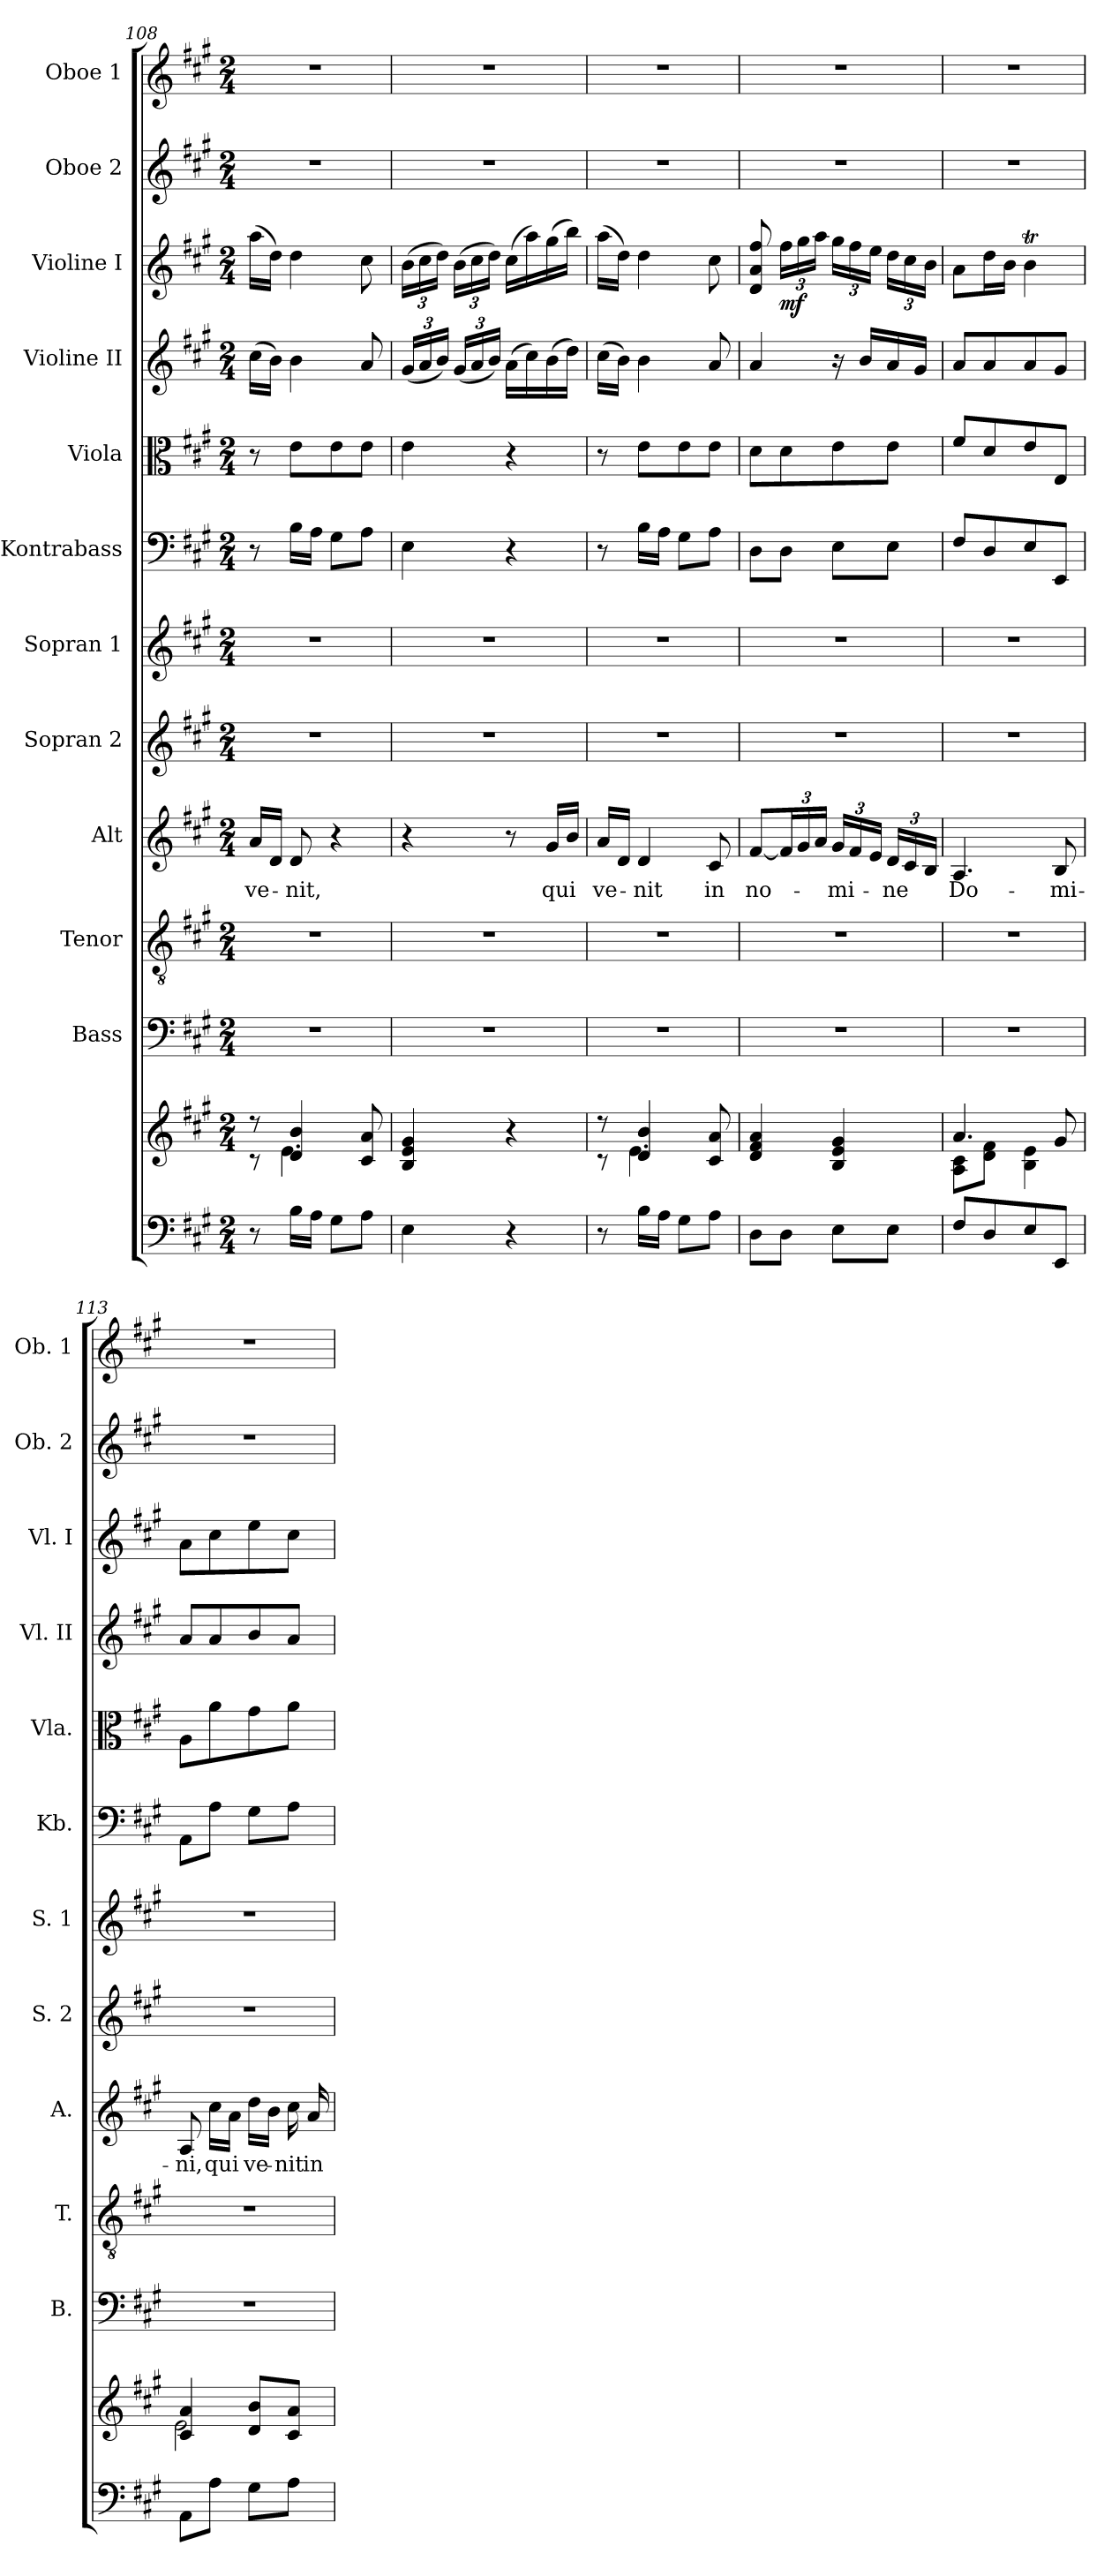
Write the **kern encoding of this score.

**kern	**kern	**kern	**kern	**kern	**text	**kern	**kern	**kern	**kern	**kern	**kern	**dynam	**kern	**kern
*part12	*part12	*part11	*part10	*part9	*part9	*part8	*part7	*part6	*part5	*part4	*part3	*part3	*part2	*part1
*staff13	*staff12	*staff11	*staff10	*staff9	*staff9	*staff8	*staff7	*staff6	*staff5	*staff4	*staff3	*staff3	*staff2	*staff1
*	*	*I"Bass	*I"Tenor	*I"Alt	*	*I"Sopran 2	*I"Sopran 1	*I"Kontrabass	*I"Viola	*I"Violine II	*I"Violine I	*	*I"Oboe 2	*I"Oboe 1
*	*	*I'B.	*I'T.	*I'A.	*	*I'S. 2	*I'S. 1	*I'Kb.	*I'Vla.	*I'Vl. II	*I'Vl. I	*	*I'Ob. 2	*I'Ob. 1
*clefF4	*clefG2	*clefF4	*clefGv2	*clefG2	*	*clefG2	*clefG2	*clefF4	*clefC3	*clefG2	*clefG2	*	*clefG2	*clefG2
*	*	*	*	*	*	*	*	*ITrd7c12	*	*	*	*	*	*
*k[f#c#g#]	*k[f#c#g#]	*k[f#c#g#]	*k[f#c#g#]	*k[f#c#g#]	*	*k[f#c#g#]	*k[f#c#g#]	*k[f#c#g#]	*k[f#c#g#]	*k[f#c#g#]	*k[f#c#g#]	*	*k[f#c#g#]	*k[f#c#g#]
*A:	*A:	*A:	*A:	*A:	*	*A:	*A:	*A:	*A:	*A:	*A:	*	*A:	*A:
*M2/4	*M2/4	*M2/4	*M2/4	*M2/4	*	*M2/4	*M2/4	*M2/4	*M2/4	*M2/4	*M2/4	*	*M2/4	*M2/4
=108	=108	=108	=108	=108	=108	=108	=108	=108	=108	=108	=108	=108	=108	=108
*	*^	*	*	*	*	*	*	*	*	*	*	*	*	*
!	!	!	!	!	!	!LO:LY:b	!	!	!	!	!	!	!	!	!
8r	8r	8r	2r	2r	16a/LL	ve-	2r	2r	8r	8r	(>16cc#\LL	(>16aa\LL	.	2r	2r
.	.	.	.	.	16d/JJ	.	.	.	.	.	16b\JJ)	16dd\JJ)	.	.	.
!	!	!	!	!	!	!LO:LY:b	!	!	!	!	!	!	!	!	!
16B\LL	4d/ 4b/	4.e\	.	.	8d/	-nit,	.	.	16BB\LL	8e\L	4b\	4dd\	.	.	.
16A\JJ	.	.	.	.	.	.	.	.	16AA\JJ	.	.	.	.	.	.
8G#\L	.	.	.	.	4r	.	.	.	8GG#\L	8e\	.	.	.	.	.
8A\J	8c#/ 8a/	.	.	.	.	.	.	.	8AA\J	8e\J	8a/	8cc#\	.	.	.
*	*v	*v	*	*	*	*	*	*	*	*	*	*	*	*	*
=109	=109	=109	=109	=109	=109	=109	=109	=109	=109	=109	=109	=109	=109	=109
4E\	4B/ 4e/ 4g#/	2r	2r	4r	.	2r	2r	4EE\	4e\	(<24g#/LL	(>24b\LL	.	2r	2r
.	.	.	.	.	.	.	.	.	.	24a/	24cc#\	.	.	.
.	.	.	.	.	.	.	.	.	.	24b/JJ)	24dd\JJ)	.	.	.
.	.	.	.	.	.	.	.	.	.	(<24g#/LL	(>24b\LL	.	.	.
.	.	.	.	.	.	.	.	.	.	24a/	24cc#\	.	.	.
.	.	.	.	.	.	.	.	.	.	24b/JJ)	24dd\JJ)	.	.	.
4r	4r	.	.	8r	.	.	.	4r	4r	(>16a\LL	(>16cc#\LL	.	.	.
.	.	.	.	.	.	.	.	.	.	16cc#\)	16aa\)	.	.	.
!	!	!	!	!	!LO:LY:b	!	!	!	!	!	!	!	!	!
.	.	.	.	16g#/LL	qui	.	.	.	.	(>16b\	(>16gg#\	.	.	.
.	.	.	.	16b/JJ	.	.	.	.	.	16dd\JJ)	16bb\JJ)	.	.	.
=110	=110	=110	=110	=110	=110	=110	=110	=110	=110	=110	=110	=110	=110	=110
*	*^	*	*	*	*	*	*	*	*	*	*	*	*	*
!	!	!	!	!	!	!LO:LY:b	!	!	!	!	!	!	!	!	!
8r	8r	8r	2r	2r	16a/LL	ve-	2r	2r	8r	8r	(>16cc#\LL	(>16aa\LL	.	2r	2r
.	.	.	.	.	16d/JJ	.	.	.	.	.	16b\JJ)	16dd\JJ)	.	.	.
!	!	!	!	!	!	!LO:LY:b	!	!	!	!	!	!	!	!	!
16B\LL	4d/ 4b/	4.e\	.	.	4d/	-nit	.	.	16BB\LL	8e\L	4b\	4dd\	.	.	.
16A\JJ	.	.	.	.	.	.	.	.	16AA\JJ	.	.	.	.	.	.
8G#\L	.	.	.	.	.	.	.	.	8GG#\L	8e\	.	.	.	.	.
!	!	!	!	!	!	!LO:LY:b	!	!	!	!	!	!	!	!	!
8A\J	8c#/ 8a/	.	.	.	8c#/	in	.	.	8AA\J	8e\J	8a/	8cc#\	.	.	.
*	*v	*v	*	*	*	*	*	*	*	*	*	*	*	*	*
=111	=111	=111	=111	=111	=111	=111	=111	=111	=111	=111	=111	=111	=111	=111
!	!	!	!	!	!LO:LY:b	!	!	!	!	!	!	!	!	!
8D\L	4d/ 4f#/ 4a/	2r	2r	[8f#/L	no-	2r	2r	8DD\L	8d\L	4a/	8d/ 8a/ 8ff#/	.	2r	2r
*	*	*	*	*Xbrackettup	*	*	*	*	*	*	*	*	*	*
!	!	!	!	!	!	!	!	!	!	!	!	!LO:DY:b	!	!
8D\J	.	.	.	24f#/L]	.	.	.	8DD\J	8d\	.	24ff#\LL	mf	.	.
.	.	.	.	24g#/	.	.	.	.	.	.	24gg#\	.	.	.
.	.	.	.	24a/JJ	.	.	.	.	.	.	24aa\JJ	.	.	.
!	!	!	!	!	!LO:LY:b	!	!	!	!	!	!	!	!	!
8E\L	4B/ 4e/ 4g#/	.	.	24g#/LL	-mi-	.	.	8EE\L	8e\	16r	24gg#\LL	.	.	.
.	.	.	.	24f#/	.	.	.	.	.	.	24ff#\	.	.	.
.	.	.	.	.	.	.	.	.	.	16b/LL	.	.	.	.
.	.	.	.	24e/JJ	.	.	.	.	.	.	24ee\JJ	.	.	.
!	!	!	!	!	!LO:LY:b	!	!	!	!	!	!	!	!	!
8E\J	.	.	.	24d/LL	-ne	.	.	8EE\J	8e\J	16a/	24dd\LL	.	.	.
.	.	.	.	24c#/	.	.	.	.	.	.	24cc#\	.	.	.
.	.	.	.	.	.	.	.	.	.	16g#/JJ	.	.	.	.
.	.	.	.	24B/JJ	.	.	.	.	.	.	24b\JJ	.	.	.
!!LO:PB:g=z
=112	=112	=112	=112	=112	=112	=112	=112	=112	=112	=112	=112	=112	=112	=112
*	*^	*	*	*	*	*	*	*	*	*	*	*	*	*
!	!	!	!	!	!	!LO:LY:b	!	!	!	!	!	!	!	!	!
8F#/L	4.a/	8A\ 8c#\L	2r	2r	4.A/	Do-	2r	2r	8FF#/L	8f#/L	8a/L	8a\L	.	2r	2r
8D/	.	8d\ 8f#\J	.	.	.	.	.	.	8DD/	8d/	8a/	16dd\L	.	.	.
.	.	.	.	.	.	.	.	.	.	.	.	16b\JJ	.	.	.
8E/	.	4B\ 4e\	.	.	.	.	.	.	8EE/	8e/	8a/	4bT\	.	.	.
!	!	!	!	!	!	!LO:LY:b	!	!	!	!	!	!	!	!	!
8EE/J	8g#/	.	.	.	8B/	-mi-	.	.	8EEE/J	8E/J	8g#/J	.	.	.	.
=113	=113	=113	=113	=113	=113	=113	=113	=113	=113	=113	=113	=113	=113	=113	=113
!	!	!	!	!	!	!LO:LY:b	!	!	!	!	!	!	!	!	!
8AA\L	4c#/ 4a/	2e\	2r	2r	8A/	-ni,	2r	2r	8AAA\L	8A\L	8a/L	8a\L	.	2r	2r
!	!	!	!	!	!	!LO:LY:b	!	!	!	!	!	!	!	!	!
8A\J	.	.	.	.	16cc#\LL	qui	.	.	8AA\J	8a\	8a/	8cc#\	.	.	.
.	.	.	.	.	16a\JJ	.	.	.	.	.	.	.	.	.	.
!	!	!	!	!	!	!LO:LY:b	!	!	!	!	!	!	!	!	!
8G#\L	8d/ 8b/L	.	.	.	16dd\LL	ve-	.	.	8GG#\L	8g#\	8b/	8ee\	.	.	.
.	.	.	.	.	16b\JJ	.	.	.	.	.	.	.	.	.	.
!	!	!	!	!	!	!LO:LY:b	!	!	!	!	!	!	!	!	!
8A\J	8c#/ 8a/J	.	.	.	16cc#\	-nit	.	.	8AA\J	8a\J	8a/J	8cc#\J	.	.	.
!	!	!	!	!	!	!LO:LY:b	!	!	!	!	!	!	!	!	!
.	.	.	.	.	16a/	in	.	.	.	.	.	.	.	.	.
*	*v	*v	*	*	*	*	*	*	*	*	*	*	*	*	*
=	=	=	=	=	=	=	=	=	=	=	=	=	=	=
*-	*-	*-	*-	*-	*-	*-	*-	*-	*-	*-	*-	*-	*-	*-
